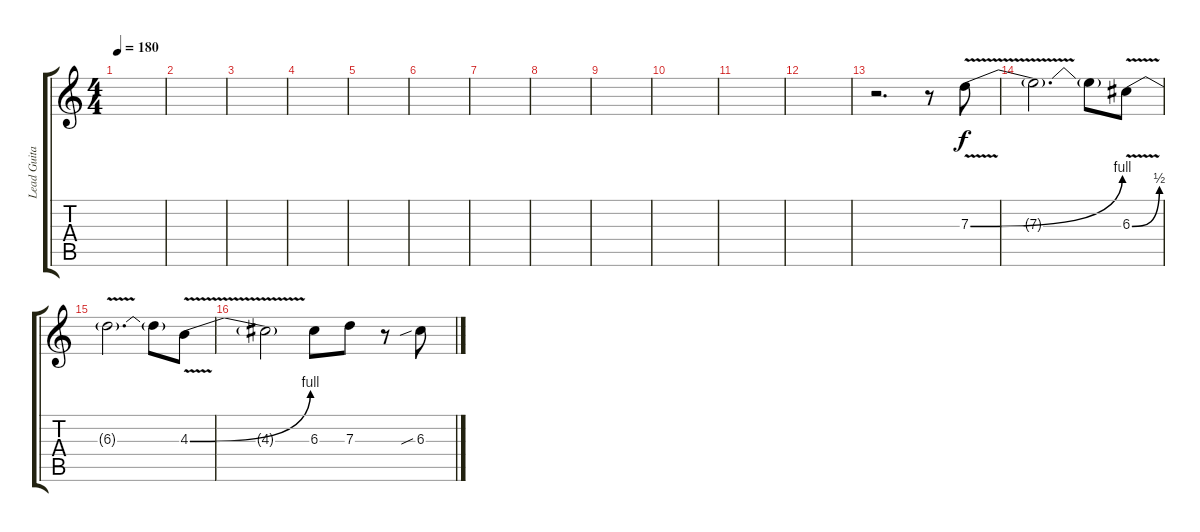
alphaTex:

\track ("Lead Guitar" "Lead Guita") {instrument distortionguitar}
\staff {score tabs}
\tuning (E4 B3 G3 D3 A2 E2) {hide}
\ts (4 4)
\tempo 180
\clef g2
\ks c
|
|
|
|
|
|
|
|
|
|
|
|
r.2{d} r.8 7.3{be (bend 0 0 60 4) v}.8 |
7.3{t}.2{d} 7.3{t}.8 6.3{be (bend 0 0 60 2) v}.8 |
6.3{t}.2{d} 6.3{t}.8 4.3{be (bend 0 0 60 4) v}.8 |
4.3{t}.2 6.3.8 7.3.8 r.8 6.3{sib}.8
